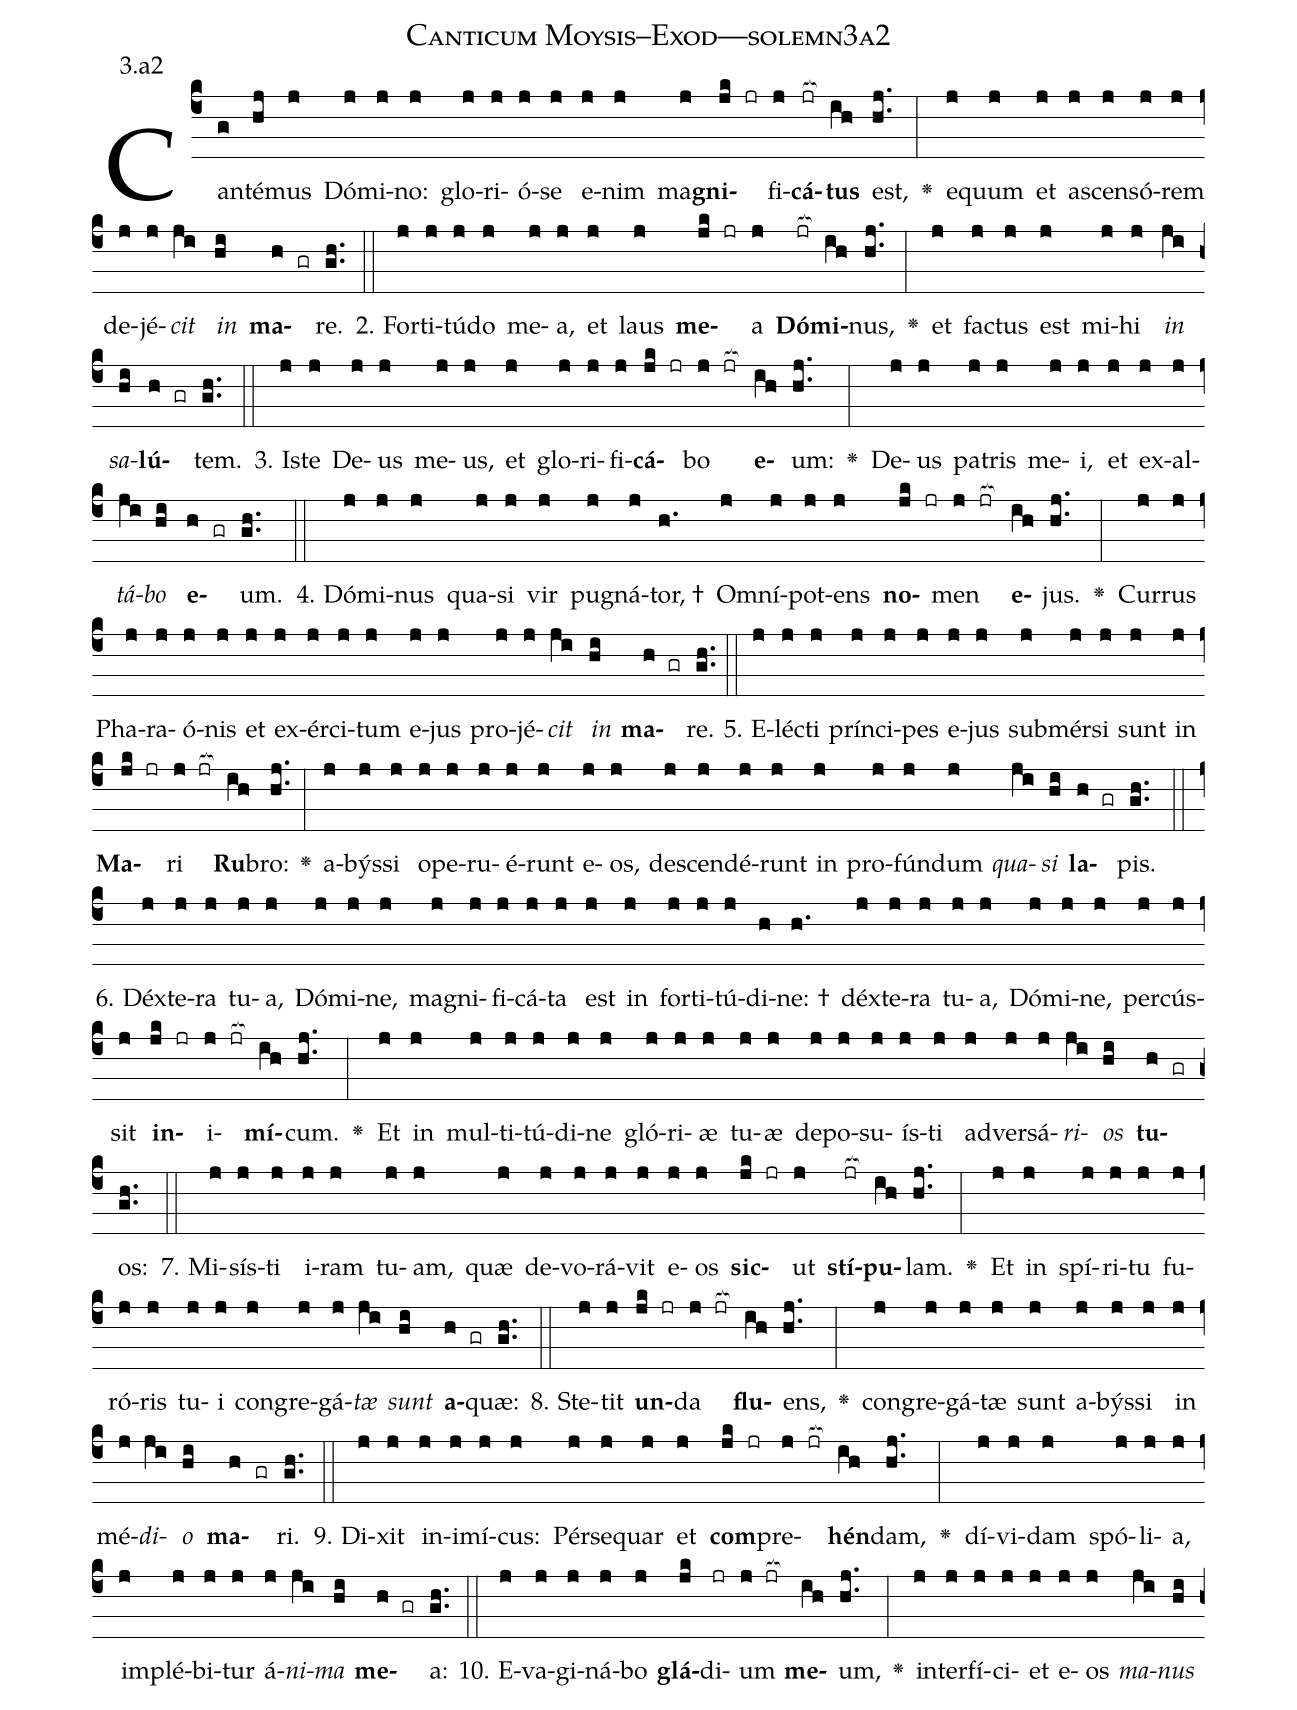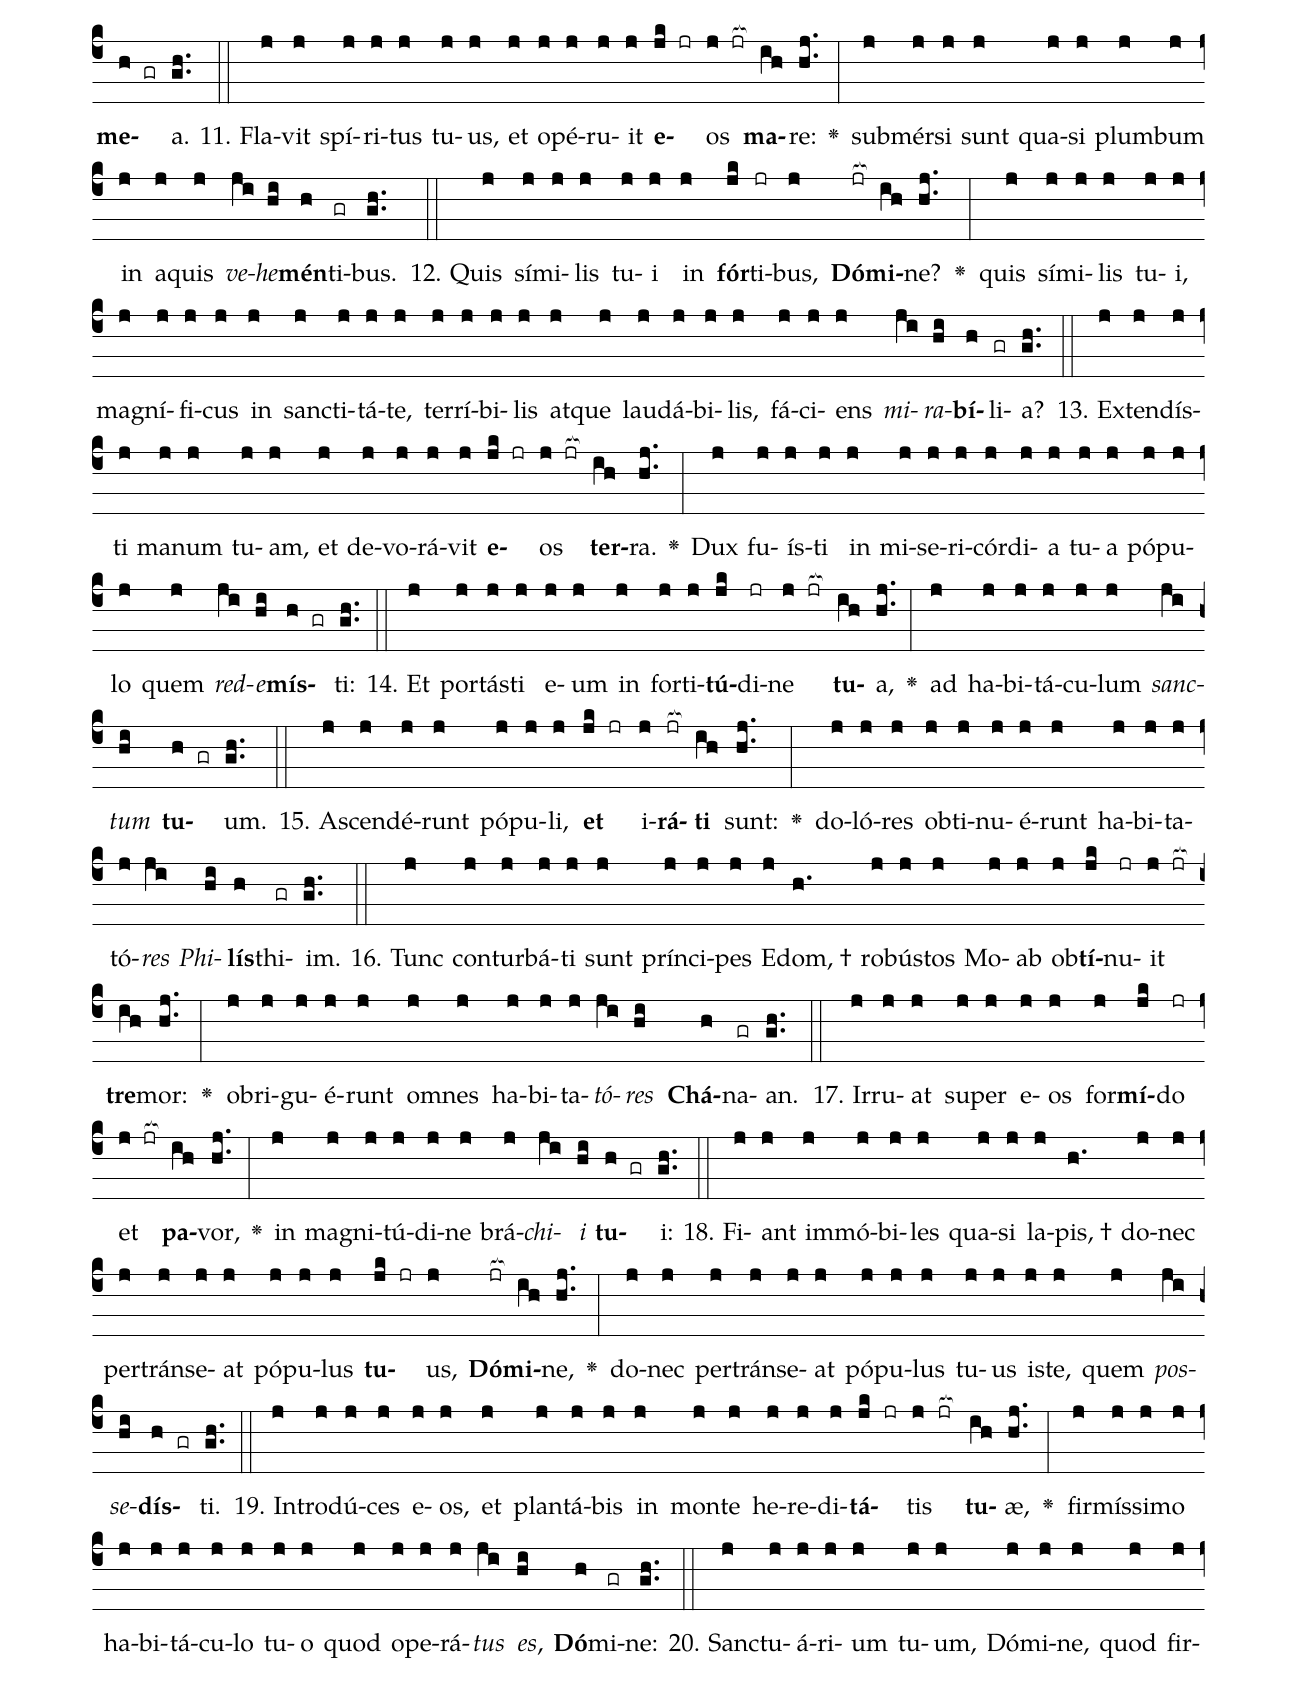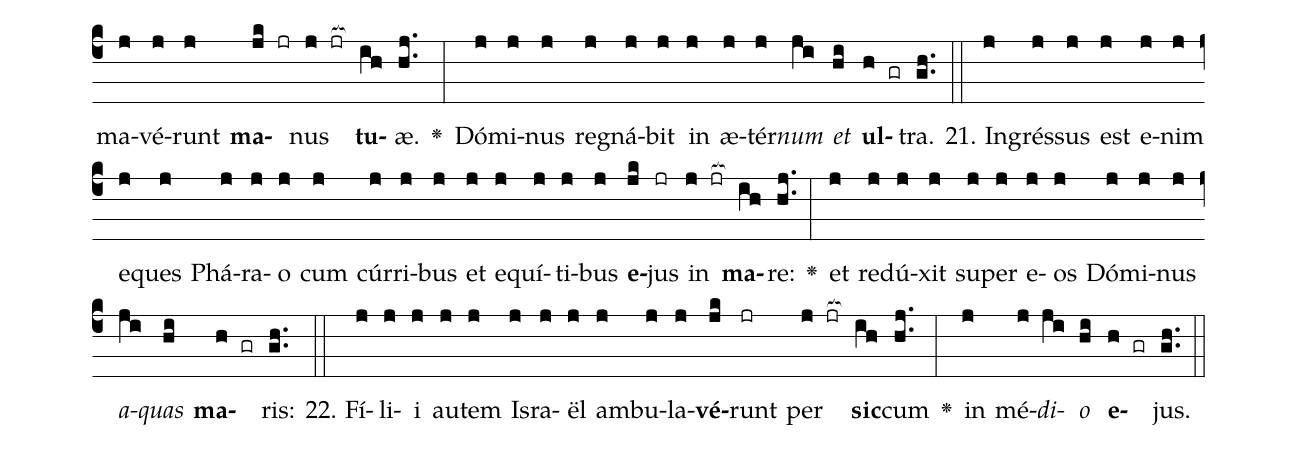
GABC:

name: Canticum Moysis--Exod---solemn3a2;
annotation: 3.a2;
%%
(c4)Can(g)té(hj)mus(j) Dó(j)mi(j)no:(j) glo(j)ri(j)ó(j)se(j) e(j)nim(j) ma(j)<b>gni</b>(jk jr)fi(j)<b>cá</b>(jr[ocb:1{])<b>tus</b>(ih[ocb:0}]) est,(hj..) <v>\greheightstar</v>(:) e(j)quum(j) et(j) a(j)scen(j)só(j)rem(j) de(j)jé(j)<i>cit</i>(ji) <i>in</i>(hi) <b>ma</b>(h gr)re.(gh..) (::)
2. For(j)ti(j)tú(j)do(j) me(j)a,(j) et(j) laus(j) <b>me</b>(jk jr)a(j) <b>Dó</b>(jr[ocb:1{])<b>mi</b>(ih[ocb:0}])nus,(hj..) <v>\greheightstar</v>(:) et(j) fac(j)tus(j) est(j) mi(j)hi(j) <i>in</i>(ji) <i>sa</i>(hi)<b>lú</b>(h gr)tem.(gh..) (::)
3. Is(j)te(j) De(j)us(j) me(j)us,(j) et(j) glo(j)ri(j)fi(j)<b>cá</b>(jk jr)bo(j jr[ocb:1{]) <b>e</b>(ih[ocb:0}])um:(hj..) <v>\greheightstar</v>(:) De(j)us(j) pa(j)tris(j) me(j)i,(j) et(j) ex(j)al(j)<i>tá</i>(ji)<i>bo</i>(hi) <b>e</b>(h gr)um.(gh..) (::)
4. Dó(j)mi(j)nus(j) qua(j)si(j) vir(j) pu(j)gná(j)tor, †(h.) Om(j)ní(j)pot(j)ens(j) <b>no</b>(jk jr)men(j jr[ocb:1{]) <b>e</b>(ih[ocb:0}])jus.(hj..) <v>\greheightstar</v>(:) Cur(j)rus(j) Pha(j)ra(j)ó(j)nis(j) et(j) ex(j)ér(j)ci(j)tum(j) e(j)jus(j) pro(j)jé(j)<i>cit</i>(ji) <i>in</i>(hi) <b>ma</b>(h gr)re.(gh..) (::)
5. E(j)léc(j)ti(j) prín(j)ci(j)pes(j) e(j)jus(j) sub(j)mér(j)si(j) sunt(j) in(j) <b>Ma</b>(jk jr)ri(j jr[ocb:1{]) <b>Ru</b>(ih[ocb:0}])bro:(hj..) <v>\greheightstar</v>(:) a(j)býs(j)si(j) o(j)pe(j)ru(j)é(j)runt(j) e(j)os,(j) de(j)scen(j)dé(j)runt(j) in(j) pro(j)fún(j)dum(j) <i>qua</i>(ji)<i>si</i>(hi) <b>la</b>(h gr)pis.(gh..) (::)
6. Déx(j)te(j)ra(j) tu(j)a,(j) Dó(j)mi(j)ne,(j) ma(j)gni(j)fi(j)cá(j)ta(j) est(j) in(j) for(j)ti(j)tú(j)di(h)ne: †(h.) déx(j)te(j)ra(j) tu(j)a,(j) Dó(j)mi(j)ne,(j) per(j)cús(j)sit(j) <b>in</b>(jk jr)i(j jr[ocb:1{])<b>mí</b>(ih[ocb:0}])cum.(hj..) <v>\greheightstar</v>(:) Et(j) in(j) mul(j)ti(j)tú(j)di(j)ne(j) gló(j)ri(j)æ(j) tu(j)æ(j) de(j)po(j)su(j)ís(j)ti(j) ad(j)ver(j)sá(j)<i>ri</i>(ji)<i>os</i>(hi) <b>tu</b>(h gr)os:(gh..) (::)
7. Mi(j)sís(j)ti(j) i(j)ram(j) tu(j)am,(j) quæ(j) de(j)vo(j)rá(j)vit(j) e(j)os(j) <b>sic</b>(jk jr)ut(j) <b>stí</b>(jr[ocb:1{])<b>pu</b>(ih[ocb:0}])lam.(hj..) <v>\greheightstar</v>(:) Et(j) in(j) spí(j)ri(j)tu(j) fu(j)ró(j)ris(j) tu(j)i(j) con(j)gre(j)gá(j)<i>tæ</i>(ji) <i>sunt</i>(hi) <b>a</b>(h gr)quæ:(gh..) (::)
8. Ste(j)tit(j) <b>un</b>(jk jr)da(j jr[ocb:1{]) <b>flu</b>(ih[ocb:0}])ens,(hj..) <v>\greheightstar</v>(:) con(j)gre(j)gá(j)tæ(j) sunt(j) a(j)býs(j)si(j) in(j) mé(j)<i>di</i>(ji)<i>o</i>(hi) <b>ma</b>(h gr)ri.(gh..) (::)
9. Di(j)xit(j) in(j)i(j)mí(j)cus:(j) Pér(j)se(j)quar(j) et(j) <b>com</b>(jk jr)pre(j jr[ocb:1{])<b>hén</b>(ih[ocb:0}])dam,(hj..) <v>\greheightstar</v>(:) dí(j)vi(j)dam(j) spó(j)li(j)a,(j) im(j)plé(j)bi(j)tur(j) á(j)<i>ni</i>(ji)<i>ma</i>(hi) <b>me</b>(h gr)a:(gh..) (::)
10. E(j)va(j)gi(j)ná(j)bo(j) <b>glá</b>(jk)di(jr)um(j jr[ocb:1{]) <b>me</b>(ih[ocb:0}])um,(hj..) <v>\greheightstar</v>(:) in(j)ter(j)fí(j)ci(j)et(j) e(j)os(j) <i>ma</i>(ji)<i>nus</i>(hi) <b>me</b>(h gr)a.(gh..) (::)
11. Fla(j)vit(j) spí(j)ri(j)tus(j) tu(j)us,(j) et(j) o(j)pé(j)ru(j)it(j) <b>e</b>(jk jr)os(j jr[ocb:1{]) <b>ma</b>(ih[ocb:0}])re:(hj..) <v>\greheightstar</v>(:) sub(j)mér(j)si(j) sunt(j) qua(j)si(j) plum(j)bum(j) in(j) a(j)quis(j) <i>ve</i>(ji)<i>he</i>(hi)<b>mén</b>(h)ti(gr)bus.(gh..) (::)
12. Quis(j) sí(j)mi(j)lis(j) tu(j)i(j) in(j) <b>fór</b>(jk)ti(jr)bus,(j) <b>Dó</b>(jr[ocb:1{])<b>mi</b>(ih[ocb:0}])ne?(hj..) <v>\greheightstar</v>(:) quis(j) sí(j)mi(j)lis(j) tu(j)i,(j) ma(j)gní(j)fi(j)cus(j) in(j) sanc(j)ti(j)tá(j)te,(j) ter(j)rí(j)bi(j)lis(j) at(j)que(j) lau(j)dá(j)bi(j)lis,(j) fá(j)ci(j)ens(j) <i>mi</i>(ji)<i>ra</i>(hi)<b>bí</b>(h)li(gr)a?(gh..) (::)
13. Ex(j)ten(j)dís(j)ti(j) ma(j)num(j) tu(j)am,(j) et(j) de(j)vo(j)rá(j)vit(j) <b>e</b>(jk jr)os(j jr[ocb:1{]) <b>ter</b>(ih[ocb:0}])ra.(hj..) <v>\greheightstar</v>(:) Dux(j) fu(j)ís(j)ti(j) in(j) mi(j)se(j)ri(j)cór(j)di(j)a(j) tu(j)a(j) pó(j)pu(j)lo(j) quem(j) <i>red</i>(ji)<i>e</i>(hi)<b>mís</b>(h gr)ti:(gh..) (::)
14. Et(j) por(j)tás(j)ti(j) e(j)um(j) in(j) for(j)ti(j)<b>tú</b>(jk)di(jr)ne(j jr[ocb:1{]) <b>tu</b>(ih[ocb:0}])a,(hj..) <v>\greheightstar</v>(:) ad(j) ha(j)bi(j)tá(j)cu(j)lum(j) <i>sanc</i>(ji)<i>tum</i>(hi) <b>tu</b>(h gr)um.(gh..) (::)
15. A(j)scen(j)dé(j)runt(j) pó(j)pu(j)li,(j) <b>et</b>(jk jr) i(j)<b>rá</b>(jr[ocb:1{])<b>ti</b>(ih[ocb:0}]) sunt:(hj..) <v>\greheightstar</v>(:) do(j)ló(j)res(j) ob(j)ti(j)nu(j)é(j)runt(j) ha(j)bi(j)ta(j)tó(j)<i>res</i>(ji) <i>Phi</i>(hi)<b>lís</b>(h)thi(gr)im.(gh..) (::)
16. Tunc(j) con(j)tur(j)bá(j)ti(j) sunt(j) prín(j)ci(j)pes(j) E(j)dom, †(h.) ro(j)bús(j)tos(j) Mo(j)ab(j) ob(j)<b>tí</b>(jk)nu(jr)it(j jr[ocb:1{]) <b>tre</b>(ih[ocb:0}])mor:(hj..) <v>\greheightstar</v>(:) ob(j)ri(j)gu(j)é(j)runt(j) om(j)nes(j) ha(j)bi(j)ta(j)<i>tó</i>(ji)<i>res</i>(hi) <b>Chá</b>(h)na(gr)an.(gh..) (::)
17. Ir(j)ru(j)at(j) su(j)per(j) e(j)os(j) for(j)<b>mí</b>(jk)do(jr) et(j jr[ocb:1{]) <b>pa</b>(ih[ocb:0}])vor,(hj..) <v>\greheightstar</v>(:) in(j) ma(j)gni(j)tú(j)di(j)ne(j) brá(j)<i>chi</i>(ji)<i>i</i>(hi) <b>tu</b>(h gr)i:(gh..) (::)
18. Fi(j)ant(j) im(j)mó(j)bi(j)les(j) qua(j)si(j) la(j)pis, †(h.) do(j)nec(j) per(j)tráns(j)e(j)at(j) pó(j)pu(j)lus(j) <b>tu</b>(jk jr)us,(j) <b>Dó</b>(jr[ocb:1{])<b>mi</b>(ih[ocb:0}])ne,(hj..) <v>\greheightstar</v>(:) do(j)nec(j) per(j)tráns(j)e(j)at(j) pó(j)pu(j)lus(j) tu(j)us(j) is(j)te,(j) quem(j) <i>pos</i>(ji)<i>se</i>(hi)<b>dís</b>(h gr)ti.(gh..) (::)
19. In(j)tro(j)dú(j)ces(j) e(j)os,(j) et(j) plan(j)tá(j)bis(j) in(j) mon(j)te(j) he(j)re(j)di(j)<b>tá</b>(jk jr)tis(j jr[ocb:1{]) <b>tu</b>(ih[ocb:0}])æ,(hj..) <v>\greheightstar</v>(:) fir(j)mís(j)si(j)mo(j) ha(j)bi(j)tá(j)cu(j)lo(j) tu(j)o(j) quod(j) o(j)pe(j)rá(j)<i>tus</i>(ji) <i>es</i>,(hi) <b>Dó</b>(h)mi(gr)ne:(gh..) (::)
20. Sanc(j)tu(j)á(j)ri(j)um(j) tu(j)um,(j) Dó(j)mi(j)ne,(j) quod(j) fir(j)ma(j)vé(j)runt(j) <b>ma</b>(jk jr)nus(j jr[ocb:1{]) <b>tu</b>(ih[ocb:0}])æ.(hj..) <v>\greheightstar</v>(:) Dó(j)mi(j)nus(j) re(j)gná(j)bit(j) in(j) æ(j)tér(j)<i>num</i>(ji) <i>et</i>(hi) <b>ul</b>(h gr)tra.(gh..) (::)
21. In(j)grés(j)sus(j) est(j) e(j)nim(j) e(j)ques(j) Phá(j)ra(j)o(j) cum(j) cúr(j)ri(j)bus(j) et(j) e(j)quí(j)ti(j)bus(j) <b>e</b>(jk)jus(jr) in(j jr[ocb:1{]) <b>ma</b>(ih[ocb:0}])re:(hj..) <v>\greheightstar</v>(:) et(j) re(j)dú(j)xit(j) su(j)per(j) e(j)os(j) Dó(j)mi(j)nus(j) <i>a</i>(ji)<i>quas</i>(hi) <b>ma</b>(h gr)ris:(gh..) (::)
22. Fí(j)li(j)i(j) au(j)tem(j) Is(j)ra(j)ël(j) am(j)bu(j)la(j)<b>vé</b>(jk)runt(jr) per(j jr[ocb:1{]) <b>sic</b>(ih[ocb:0}])cum(hj..) <v>\greheightstar</v>(:) in(j) mé(j)<i>di</i>(ji)<i>o</i>(hi) <b>e</b>(h gr)jus.(gh..) (::)
